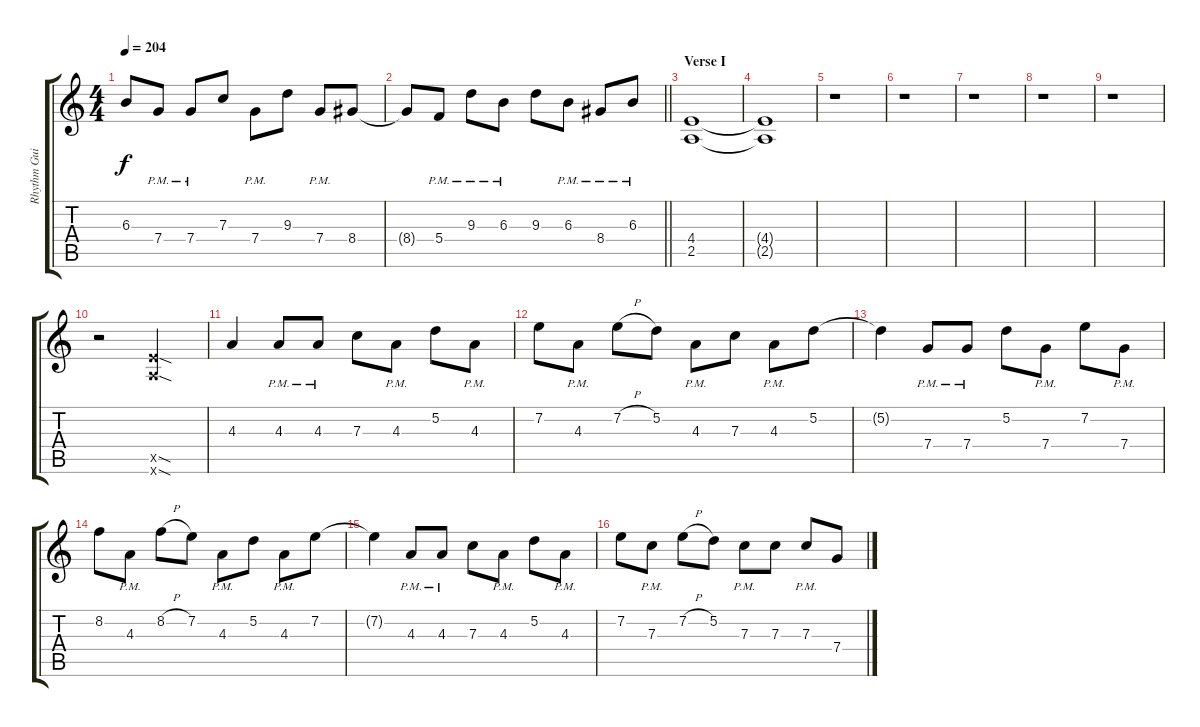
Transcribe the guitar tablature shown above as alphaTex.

\track ("Rhythm Guitar II" "Rhythm Gui") {instrument overdrivenguitar}
\staff {score tabs}
\tuning (D4 A3 F3 C3 G2 D2) {hide}
\ts (4 4)
\tempo 204
\clef g2
\ks c
6.3.8{dy f} 7.4{pm}.8 7.4{pm}.8 7.3.8 7.4{pm}.8 9.3.8 7.4{pm}.8 8.4.8 |
\barLineRight lightlight
8.4{t}.8 5.4{pm}.8 9.3{pm}.8 6.3{pm}.8 9.3.8 6.3{pm}.8 8.4{pm}.8 6.3{pm}.8 |
\section ("" "Verse I")
(4.4 2.5).1 |
(4.4{t} 2.5{t}).1 |
r.1 |
r.1 |
r.1 |
r.1 |
r.1 |
r.2 (9.5{sod x} 7.6{sod x}).2 |
4.3.4 4.3{pm}.8 4.3{pm}.8 7.3.8 4.3{pm}.8 5.2.8 4.3{pm}.8 |
7.2.8 4.3{pm}.8 7.2{h}.8 5.2.8 4.3{pm}.8 7.3.8 4.3{pm}.8 5.2.8 |
5.2{t}.4 7.4{pm}.8 7.4{pm}.8 5.2.8 7.4{pm}.8 7.2.8 7.4{pm}.8 |
8.2.8 4.3{pm}.8 8.2{h}.8 7.2.8 4.3{pm}.8 5.2.8 4.3{pm}.8 7.2.8 |
7.2{t}.4 4.3{pm}.8 4.3{pm}.8 7.3.8 4.3{pm}.8 5.2.8 4.3{pm}.8 |
7.2.8 7.3{pm}.8 7.2{h}.8 5.2.8 7.3{pm}.8 7.3.8 7.3{pm}.8 7.4.8
